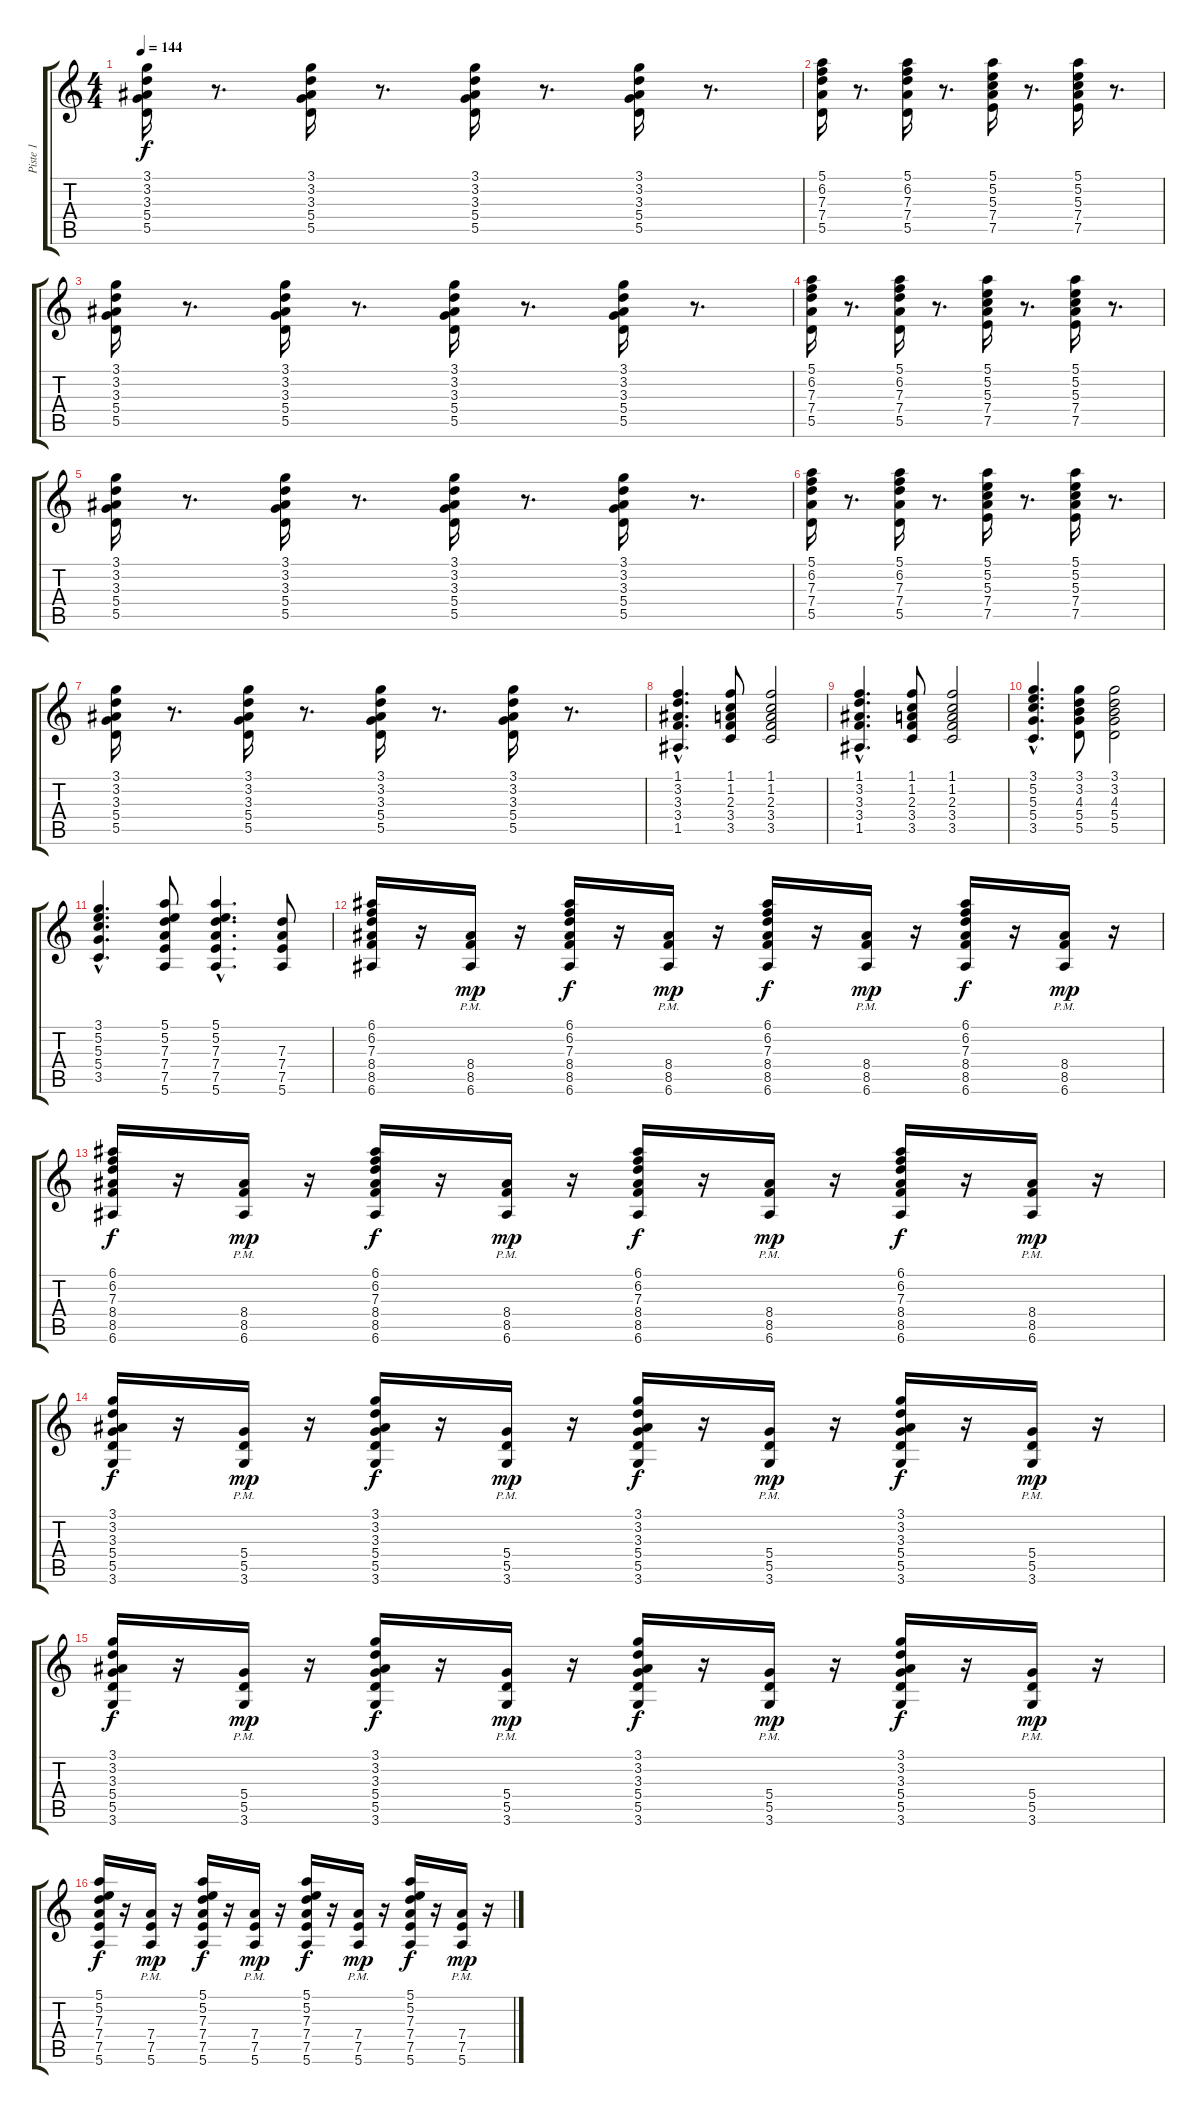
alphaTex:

\track ("Piste 1" "Piste 1") {instrument electricguitarclean}
\staff {score tabs}
\tuning (E4 B3 G3 D3 A2 E2) {hide}
\ts (4 4)
\tempo 144
\clef g2
\ks c
(3.1 3.2 3.3 5.4 5.5).16{dy f} r.8{d} (3.1 3.2 3.3 5.4 5.5).16 r.8{d} (3.1 3.2 3.3 5.4 5.5).16 r.8{d} (3.1 3.2 3.3 5.4 5.5).16 r.8{d} |
(5.1 6.2 7.3 7.4 5.5).16 r.8{d} (5.1 6.2 7.3 7.4 5.5).16 r.8{d} (5.1 5.2 5.3 7.4 7.5).16 r.8{d} (5.1 5.2 5.3 7.4 7.5).16 r.8{d} |
(3.1 3.2 3.3 5.4 5.5).16 r.8{d} (3.1 3.2 3.3 5.4 5.5).16 r.8{d} (3.1 3.2 3.3 5.4 5.5).16 r.8{d} (3.1 3.2 3.3 5.4 5.5).16 r.8{d} |
(5.1 6.2 7.3 7.4 5.5).16 r.8{d} (5.1 6.2 7.3 7.4 5.5).16 r.8{d} (5.1 5.2 5.3 7.4 7.5).16 r.8{d} (5.1 5.2 5.3 7.4 7.5).16 r.8{d} |
(3.1 3.2 3.3 5.4 5.5).16 r.8{d} (3.1 3.2 3.3 5.4 5.5).16 r.8{d} (3.1 3.2 3.3 5.4 5.5).16 r.8{d} (3.1 3.2 3.3 5.4 5.5).16 r.8{d} |
(5.1 6.2 7.3 7.4 5.5).16 r.8{d} (5.1 6.2 7.3 7.4 5.5).16 r.8{d} (5.1 5.2 5.3 7.4 7.5).16 r.8{d} (5.1 5.2 5.3 7.4 7.5).16 r.8{d} |
(3.1 3.2 3.3 5.4 5.5).16 r.8{d} (3.1 3.2 3.3 5.4 5.5).16 r.8{d} (3.1 3.2 3.3 5.4 5.5).16 r.8{d} (3.1 3.2 3.3 5.4 5.5).16 r.8{d} |
(1.1{hac} 3.2{hac} 3.3{hac} 3.4{hac} 1.5{hac}).4{d instrument overdrivenguitar} (1.1 1.2 2.3 3.4 3.5).8 (1.1 1.2 2.3 3.4 3.5).2 |
(1.1{hac} 3.2{hac} 3.3{hac} 3.4{hac} 1.5{hac}).4{d} (1.1 1.2 2.3 3.4 3.5).8 (1.1 1.2 2.3 3.4 3.5).2 |
(3.1{hac} 5.2{hac} 5.3{hac} 5.4{hac} 3.5{hac}).4{d} (3.1 3.2 4.3 5.4 5.5).8 (3.1 3.2 4.3 5.4 5.5).2 |
(3.1{hac} 5.2{hac} 5.3{hac} 5.4{hac} 3.5{hac}).4{d} (5.1 5.2 7.3 7.4 7.5 5.6).8 (5.1{hac} 5.2{hac} 7.3{hac} 7.4{hac} 7.5{hac} 5.6{hac}).4{d} (7.3 7.4 7.5 5.6).8 |
(6.1 6.2 7.3 8.4 8.5 6.6).16{instrument electricguitarclean} r.16 (8.4 8.5 6.6{pm}).16{dy mp} r.16 (6.1 6.2 7.3 8.4 8.5 6.6).16{dy f} r.16 (8.4 8.5 6.6{pm}).16{dy mp} r.16 (6.1 6.2 7.3 8.4 8.5 6.6).16{dy f} r.16 (8.4{pm} 8.5 6.6).16{dy mp} r.16 (6.1 6.2 7.3 8.4 8.5 6.6).16{dy f} r.16 (8.4{pm} 8.5 6.6).16{dy mp} r.16 |
(6.1 6.2 7.3 8.4 8.5 6.6).16{dy f} r.16 (8.4 8.5 6.6{pm}).16{dy mp} r.16 (6.1 6.2 7.3 8.4 8.5 6.6).16{dy f} r.16 (8.4 8.5 6.6{pm}).16{dy mp} r.16 (6.1 6.2 7.3 8.4 8.5 6.6).16{dy f} r.16 (8.4{pm} 8.5 6.6).16{dy mp} r.16 (6.1 6.2 7.3 8.4 8.5 6.6).16{dy f} r.16 (8.4{pm} 8.5 6.6).16{dy mp} r.16 |
(3.1 3.2 3.3 5.4 5.5 3.6).16{dy f} r.16 (5.4 5.5 3.6{pm}).16{dy mp} r.16 (3.1 3.2 3.3 5.4 5.5 3.6).16{dy f} r.16 (5.4 5.5 3.6{pm}).16{dy mp} r.16 (3.1 3.2 3.3 5.4 5.5 3.6).16{dy f} r.16 (5.4 5.5 3.6{pm}).16{dy mp} r.16 (3.1 3.2 3.3 5.4 5.5 3.6).16{dy f} r.16 (5.4 5.5 3.6{pm}).16{dy mp} r.16 |
(3.1 3.2 3.3 5.4 5.5 3.6).16{dy f} r.16 (5.4 5.5 3.6{pm}).16{dy mp} r.16 (3.1 3.2 3.3 5.4 5.5 3.6).16{dy f} r.16 (5.4 5.5 3.6{pm}).16{dy mp} r.16 (3.1 3.2 3.3 5.4 5.5 3.6).16{dy f} r.16 (5.4 5.5 3.6{pm}).16{dy mp} r.16 (3.1 3.2 3.3 5.4 5.5 3.6).16{dy f} r.16 (5.4 5.5 3.6{pm}).16{dy mp} r.16 |
(5.1 5.2 7.3 7.4 7.5 5.6).16{dy f} r.16 (7.4 7.5 5.6{pm}).16{dy mp} r.16 (5.1 5.2 7.3 7.4 7.5 5.6).16{dy f} r.16 (7.4 7.5 5.6{pm}).16{dy mp} r.16 (5.1 5.2 7.3 7.4 7.5 5.6).16{dy f} r.16 (7.4 7.5 5.6{pm}).16{dy mp} r.16 (5.1 5.2 7.3 7.4 7.5 5.6).16{dy f} r.16 (7.4 7.5 5.6{pm}).16{dy mp} r.16
